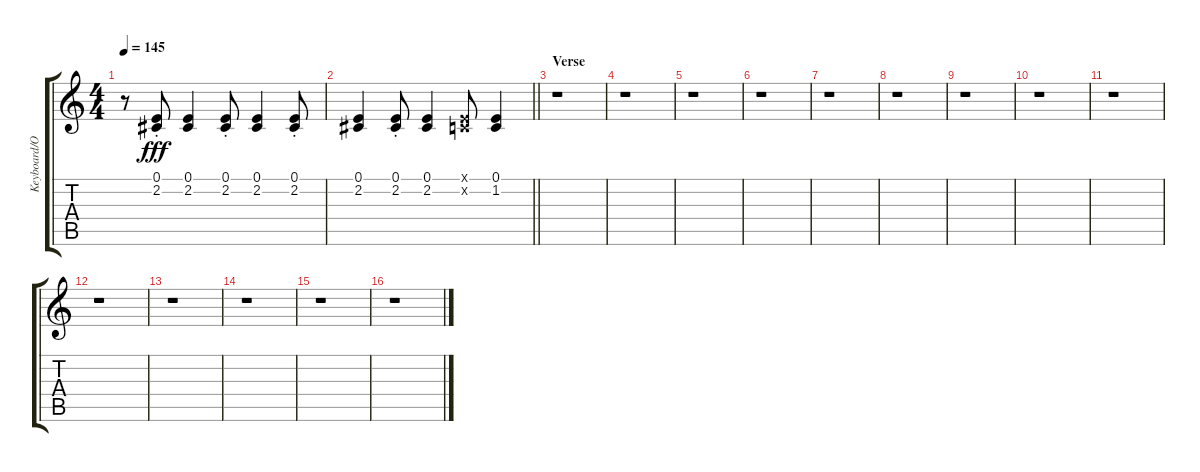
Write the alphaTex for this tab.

\track ("Keyboard/Organ" "Keyboard/O") {instrument clavinet}
\staff {score tabs}
\tuning (E4 B3 G3 D3 A2 E2) {hide}
\ts (4 4)
\tempo 145
\clef g2
\ks c
r.8{dy fff} (0.1{st} 2.2{st}).8 (0.1 2.2).4 (0.1{st} 2.2{st}).8 (0.1 2.2).4 (0.1{st} 2.2{st}).8 |
\barLineRight lightlight
(0.1 2.2).4 (0.1{st} 2.2{st}).8 (0.1 2.2).4 (0.1{x} 1.2{x}).8 (0.1 1.2).4 |
\section ("" "Verse")
r.1 |
r.1 |
r.1 |
r.1 |
r.1 |
r.1 |
r.1 |
r.1 |
r.1 |
r.1 |
r.1 |
r.1 |
r.1 |
r.1
